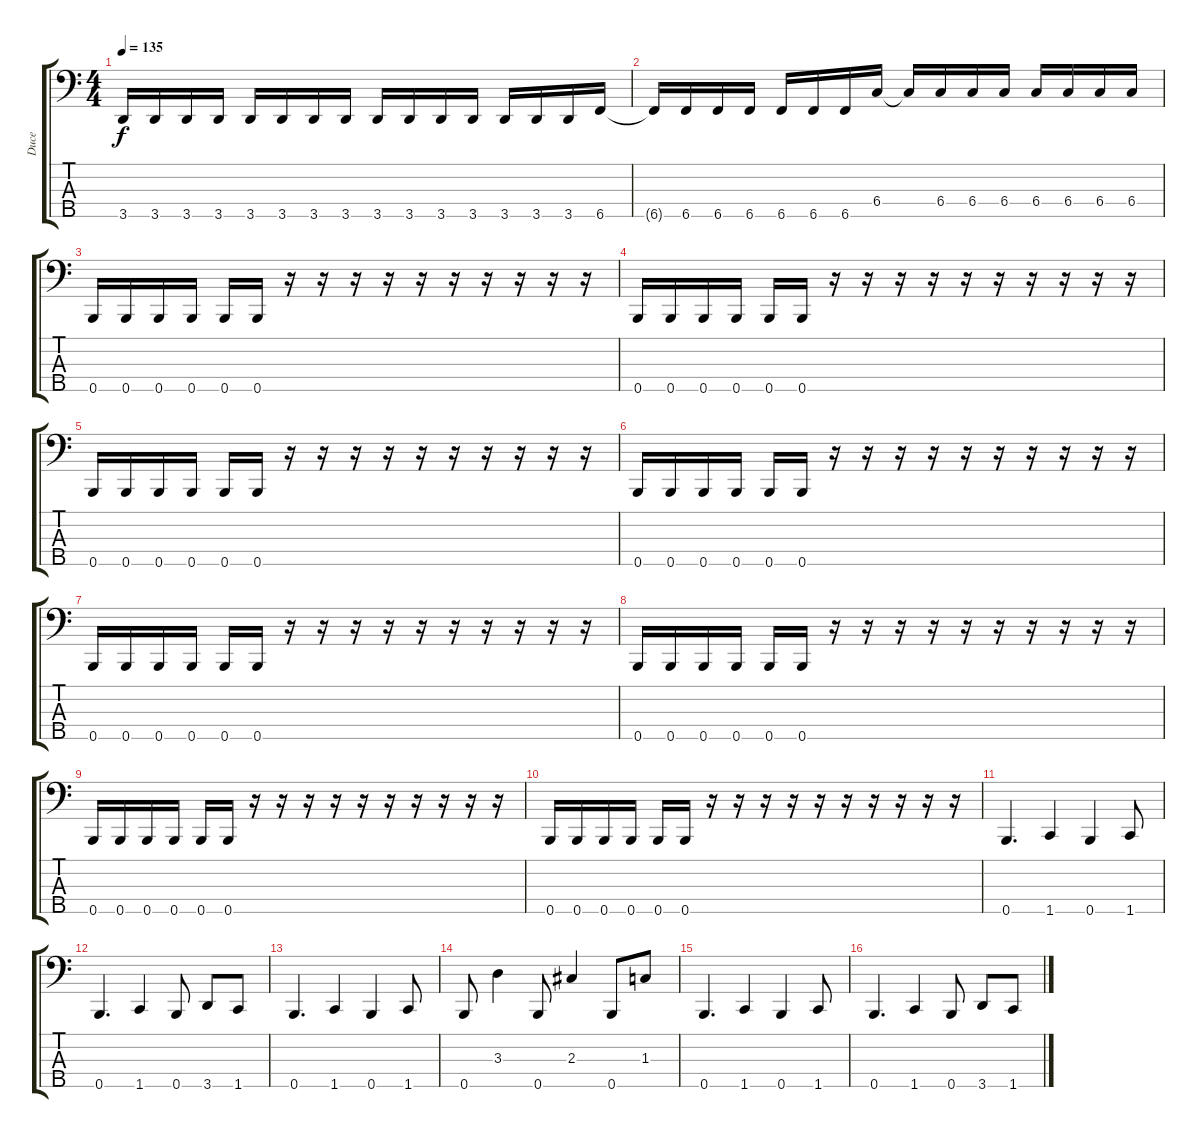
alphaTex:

\track ("Duce" "Duce") {instrument electricbasspick}
\staff {score tabs}
\tuning (Ab2 E2 B1 Gb1 B0) {hide}
\ts (4 4)
\tempo 135
\clef f4
\ks c
3.5{t}.16{dy f} 3.5.16 3.5.16 3.5.16 3.5.16 3.5.16 3.5.16 3.5.16 3.5.16 3.5.16 3.5.16 3.5.16 3.5.16 3.5.16 3.5.16 6.5.16 |
6.5{t}.16 6.5.16 6.5.16 6.5.16 6.5.16 6.5.16 6.5.16 6.4.16 6.4{t}.16 6.4.16 6.4.16 6.4.16 6.4.16 6.4.16 6.4.16 6.4.16 |
0.5.16 0.5.16 0.5.16 0.5.16 0.5.16 0.5.16 r.16 r.16 r.16 r.16 r.16 r.16 r.16 r.16 r.16 r.16 |
0.5.16 0.5.16 0.5.16 0.5.16 0.5.16 0.5.16 r.16 r.16 r.16 r.16 r.16 r.16 r.16 r.16 r.16 r.16 |
0.5.16 0.5.16 0.5.16 0.5.16 0.5.16 0.5.16 r.16 r.16 r.16 r.16 r.16 r.16 r.16 r.16 r.16 r.16 |
0.5.16 0.5.16 0.5.16 0.5.16 0.5.16 0.5.16 r.16 r.16 r.16 r.16 r.16 r.16 r.16 r.16 r.16 r.16 |
0.5.16 0.5.16 0.5.16 0.5.16 0.5.16 0.5.16 r.16 r.16 r.16 r.16 r.16 r.16 r.16 r.16 r.16 r.16 |
0.5.16 0.5.16 0.5.16 0.5.16 0.5.16 0.5.16 r.16 r.16 r.16 r.16 r.16 r.16 r.16 r.16 r.16 r.16 |
0.5.16 0.5.16 0.5.16 0.5.16 0.5.16 0.5.16 r.16 r.16 r.16 r.16 r.16 r.16 r.16 r.16 r.16 r.16 |
0.5.16 0.5.16 0.5.16 0.5.16 0.5.16 0.5.16 r.16 r.16 r.16 r.16 r.16 r.16 r.16 r.16 r.16 r.16 |
0.5.4{d} 1.5.4 0.5.4 1.5.8 |
0.5.4{d} 1.5.4 0.5.8 3.5.8 1.5.8 |
0.5.4{d} 1.5.4 0.5.4 1.5.8 |
0.5.8 3.3.4 0.5.8 2.3.4 0.5.8 1.3.8 |
0.5.4{d} 1.5.4 0.5.4 1.5.8 |
0.5.4{d} 1.5.4 0.5.8 3.5.8 1.5.8
